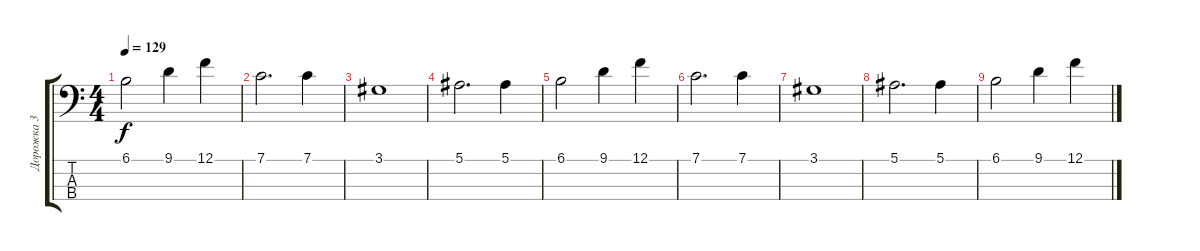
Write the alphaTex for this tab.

\track ("Дорожка 3" "Дорожка 3") {instrument electricbassfinger}
\staff {score tabs}
\tuning (F2 C2 G1 C1) {hide}
\ts (4 4)
\tempo 129
\clef f4
\ks c
6.1.2{dy f} 9.1.4 12.1.4 |
7.1.2{d} 7.1.4 |
3.1.1 |
5.1.2{d} 5.1.4 |
6.1.2 9.1.4 12.1.4 |
7.1.2{d} 7.1.4 |
3.1.1 |
5.1.2{d} 5.1.4 |
6.1.2 9.1.4 12.1.4
